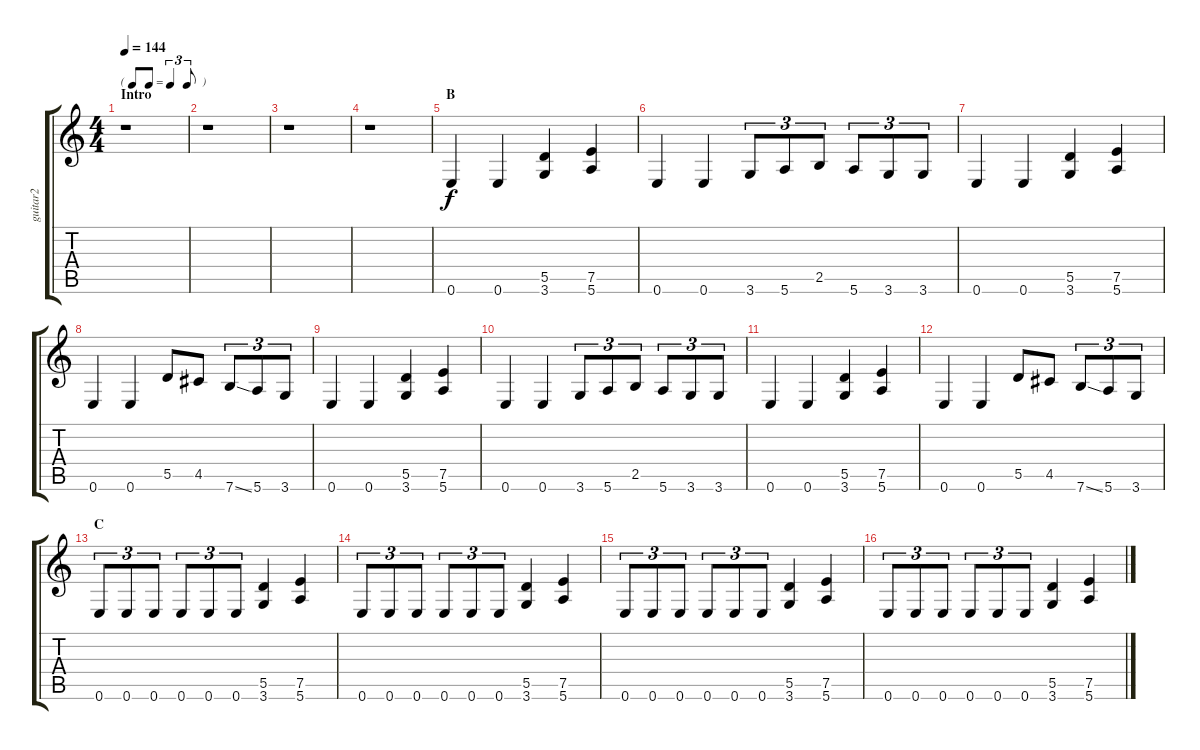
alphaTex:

\track ("guitar2" "guitar2") {instrument distortionguitar}
\staff {score tabs}
\tuning (E4 B3 G3 D3 A2 E2) {hide}
\ts (4 4)
\tf triplet8th
\section ("" "Intro")
\tempo 144
\clef g2
\ks c
r.1{dy f instrument distortionguitar} |
r.1 |
r.1 |
r.1 |
\section ("" "B")
0.6.4 0.6.4 (5.5 3.6).4 (7.5 5.6).4 |
0.6.4 0.6.4 3.6.8{tu (3 2)} 5.6.8{tu (3 2)} 2.5.8{tu (3 2)} 5.6.8{tu (3 2)} 3.6.8{tu (3 2)} 3.6.8{tu (3 2)} |
0.6.4 0.6.4 (5.5 3.6).4 (7.5 5.6).4 |
0.6.4 0.6.4 5.5.8 4.5.8 7.6{ss}.8{tu (3 2)} 5.6.8{tu (3 2)} 3.6.8{tu (3 2)} |
0.6.4 0.6.4 (5.5 3.6).4 (7.5 5.6).4 |
0.6.4 0.6.4 3.6.8{tu (3 2)} 5.6.8{tu (3 2)} 2.5.8{tu (3 2)} 5.6.8{tu (3 2)} 3.6.8{tu (3 2)} 3.6.8{tu (3 2)} |
0.6.4 0.6.4 (5.5 3.6).4 (7.5 5.6).4 |
0.6.4 0.6.4 5.5.8 4.5.8 7.6{ss}.8{tu (3 2)} 5.6.8{tu (3 2)} 3.6.8{tu (3 2)} |
\section ("" "C")
0.6.8{tu (3 2)} 0.6.8{tu (3 2)} 0.6.8{tu (3 2)} 0.6.8{tu (3 2)} 0.6.8{tu (3 2)} 0.6.8{tu (3 2)} (5.5 3.6).4 (7.5 5.6).4 |
0.6.8{tu (3 2)} 0.6.8{tu (3 2)} 0.6.8{tu (3 2)} 0.6.8{tu (3 2)} 0.6.8{tu (3 2)} 0.6.8{tu (3 2)} (5.5 3.6).4 (7.5 5.6).4 |
0.6.8{tu (3 2)} 0.6.8{tu (3 2)} 0.6.8{tu (3 2)} 0.6.8{tu (3 2)} 0.6.8{tu (3 2)} 0.6.8{tu (3 2)} (5.5 3.6).4 (7.5 5.6).4 |
0.6.8{tu (3 2)} 0.6.8{tu (3 2)} 0.6.8{tu (3 2)} 0.6.8{tu (3 2)} 0.6.8{tu (3 2)} 0.6.8{tu (3 2)} (5.5 3.6).4 (7.5 5.6).4
